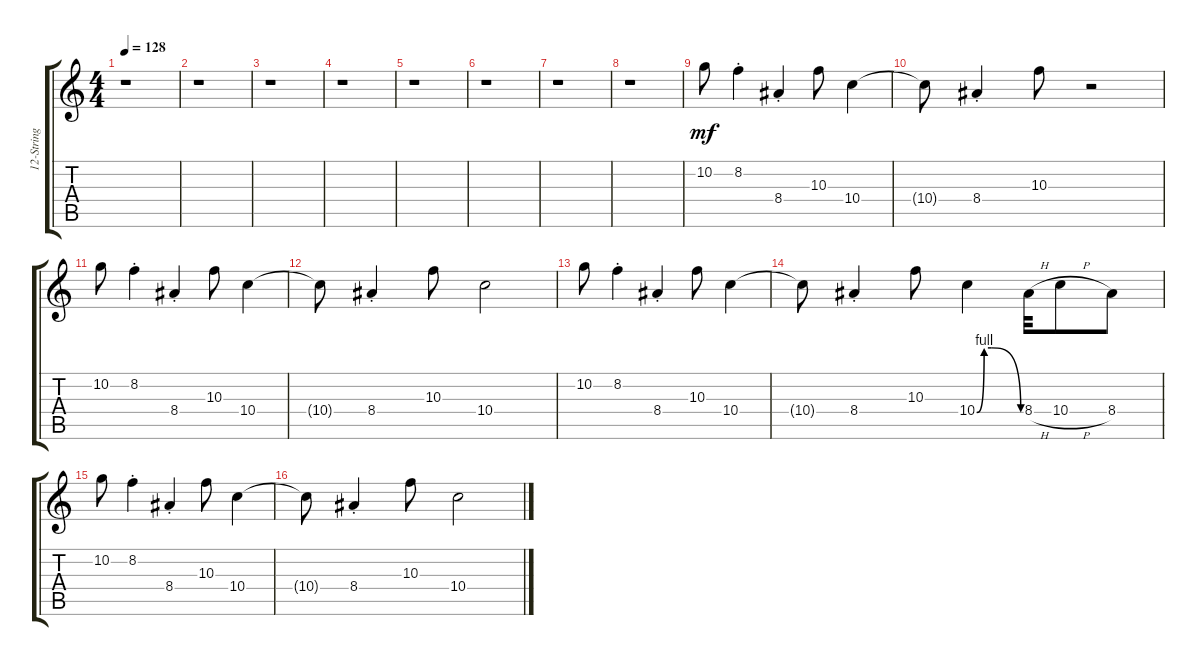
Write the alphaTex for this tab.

\track ("12-String Guitar" "12-String ") {instrument acousticguitarnylon}
\staff {score tabs}
\tuning (D4 A3 G3 D3 A2 D2) {hide}
\ts (4 4)
\tempo 128
\clef g2
\ks c
r.1{dy mf} |
r.1 |
r.1 |
r.1 |
r.1 |
r.1 |
r.1 |
r.1 |
10.2.8 8.2{st}.4 8.4{st}.4 10.3.8 10.4.4 |
10.4{t}.8 8.4{st}.4 10.3.8 r.2 |
10.2.8 8.2{st}.4 8.4{st}.4 10.3.8 10.4.4 |
10.4{t}.8 8.4{st}.4 10.3.8 10.4.2 |
10.2.8 8.2{st}.4 8.4{st}.4 10.3.8 10.4.4 |
10.4{t}.8 8.4{st}.4 10.3.8 10.4{be (custom 0 0 0 0 10 4 20 4 60 0 60 0)}.4 8.4{h}.32 10.4{h}.8 8.4.8 |
10.2.8 8.2{st}.4 8.4{st}.4 10.3.8 10.4.4 |
10.4{t}.8 8.4{st}.4 10.3.8 10.4.2
